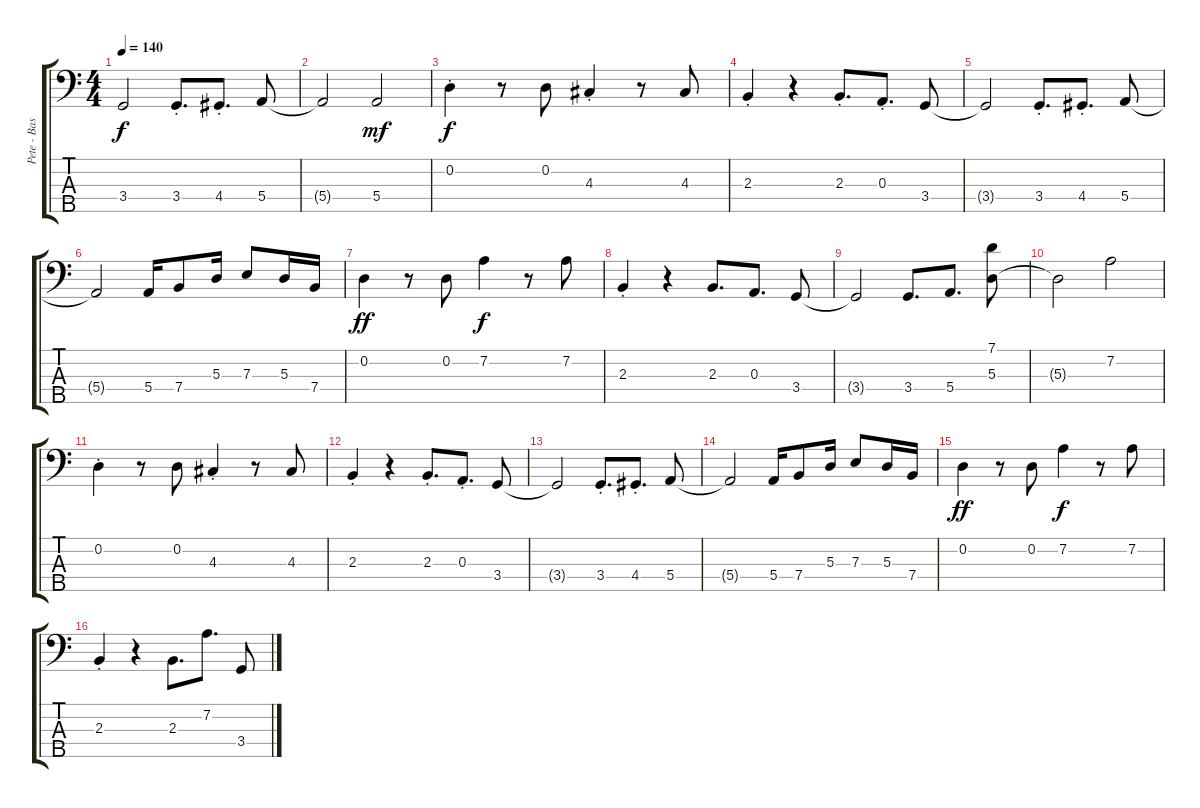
\track ("Pete - Bass" "Pete - Bas") {instrument electricbassfinger}
\staff {score tabs}
\tuning (G2 D2 A1 E1 B0) {hide}
\ts (4 4)
\tempo 140
\clef f4
\ks c
3.4{t}.2{dy f} 3.4{st}.8{d} 4.4{st}.8{d} 5.4.8 |
5.4{t}.2 5.4.2{dy mf} |
0.2{st}.4{dy f} r.8 0.2.8 4.3{st}.4 r.8 4.3.8 |
2.3{st}.4 r.4 2.3{st}.8{d} 0.3{st}.8{d} 3.4.8 |
3.4{t}.2 3.4{st}.8{d} 4.4{st}.8{d} 5.4.8 |
5.4{t}.2 5.4.16 7.4.8 5.3.16 7.3.8 5.3.16 7.4.16 |
0.2.4{dy ff} r.8 0.2.8 7.2.4{dy f} r.8 7.2.8 |
2.3{st}.4 r.4 2.3.8{d} 0.3.8{d} 3.4.8 |
3.4{t}.2 3.4.8{d} 5.4.8{d} (7.1 5.3).8 |
5.3{t}.2 7.2.2 |
0.2{st}.4 r.8 0.2.8 4.3{st}.4 r.8 4.3.8 |
2.3{st}.4 r.4 2.3{st}.8{d} 0.3{st}.8{d} 3.4.8 |
3.4{t}.2 3.4{st}.8{d} 4.4{st}.8{d} 5.4.8 |
5.4{t}.2 5.4.16 7.4.8 5.3.16 7.3.8 5.3.16 7.4.16 |
0.2.4{dy ff} r.8 0.2.8 7.2.4{dy f} r.8 7.2.8 |
2.3{st}.4 r.4 2.3.8{d} 7.2.8{d} 3.4.8
